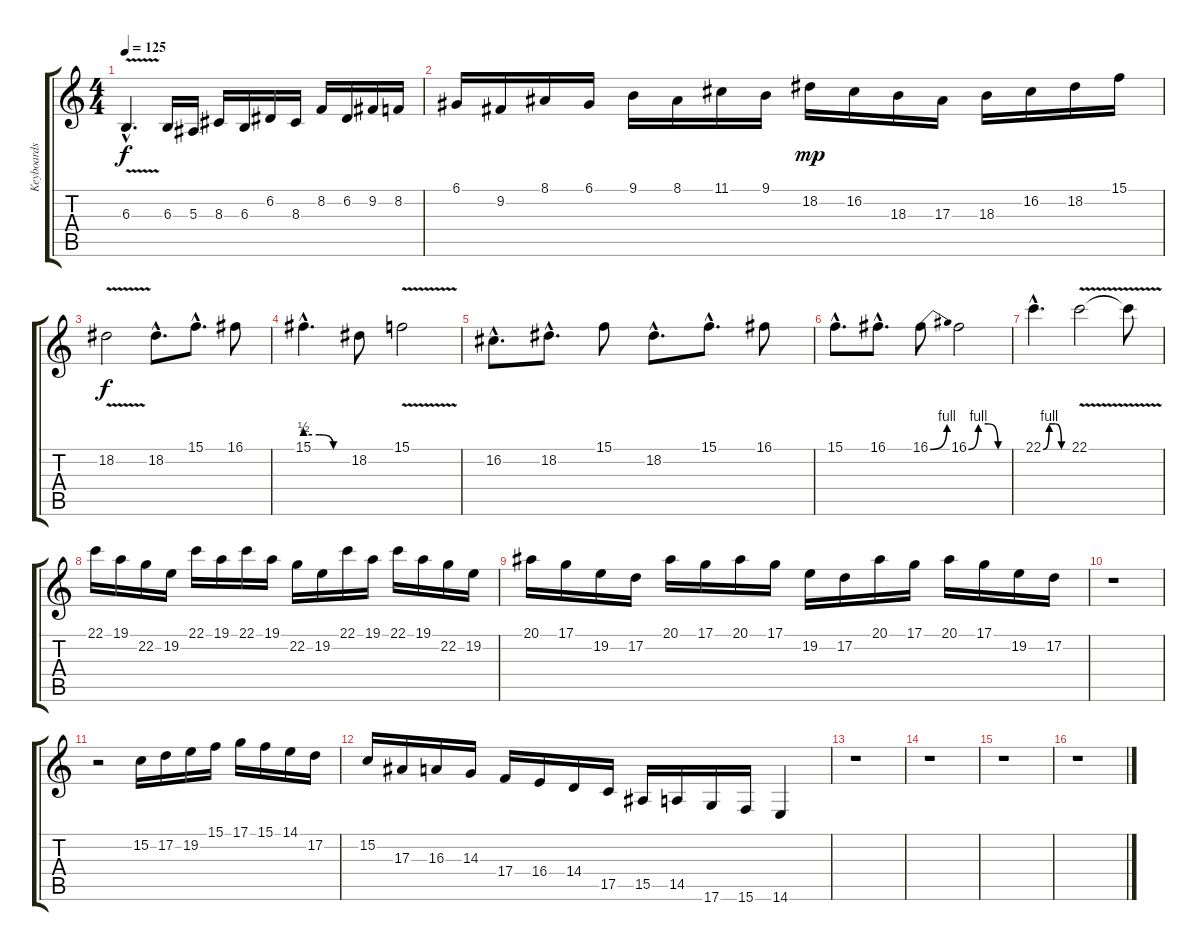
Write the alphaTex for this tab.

\track ("Keyboards" "Keyboards") {instrument lead2sawtooth}
\staff {score tabs}
\tuning (D4 A3 F3 C3 G2 D2) {hide}
\ts (4 4)
\tempo 125
\clef g2
\ks c
6.3{v hac}.4{d dy f} 6.3.16 5.3.16 8.3.16 6.3.16 6.2.16 8.3.16 8.2.16 6.2.16 9.2.16 8.2.16 |
6.1.16 9.2.16 8.1.16 6.1.16 9.1.16 8.1.16 11.1.16 9.1.16 18.2.16{dy mp} 16.2.16 18.3.16 17.3.16 18.3.16 16.2.16 18.2.16 15.1.16 |
18.2{v}.2{dy f volume 7} 18.2{hac}.8{d} 15.1{hac}.8{d} 16.1.8 |
15.1{be (custom 0 2 20 2 40 0 60 0) hac}.4{d} 18.2.8 15.1{v}.2 |
16.2{hac}.8{d} 18.2{hac}.8{d} 15.1.8 18.2{hac}.8{d} 15.1{hac}.8{d} 16.1.8 |
15.1{hac}.8{d} 16.1{hac}.8{d} 16.1{be (bend 0 0 60 4)}.8 16.1{be (custom 0 0 15 4 30 4 45 0 60 0)}.2 |
22.1{be (custom 0 0 15 4 30 4 45 0 60 0) hac}.4{d} 22.1{v}.2 22.1{t}.8 |
22.1.16 19.1.16 22.2.16 19.2.16 22.1.16 19.1.16 22.1.16 19.1.16 22.2.16 19.2.16 22.1.16 19.1.16 22.1.16 19.1.16 22.2.16 19.2.16 |
20.1.16 17.1.16 19.2.16 17.2.16 20.1.16 17.1.16 20.1.16 17.1.16 19.2.16 17.2.16 20.1.16 17.1.16 20.1.16 17.1.16 19.2.16 17.2.16 |
r.1 |
r.2 15.2.16{volume 11} 17.2.16 19.2.16 15.1.16 17.1.16 15.1.16 14.1.16 17.2.16 |
15.2.16 17.3.16 16.3.16 14.3.16 17.4.16 16.4.16 14.4.16 17.5.16 15.5.16 14.5.16 17.6.16 15.6.16 14.6.4 |
r.1 |
r.1 |
r.1 |
r.1
